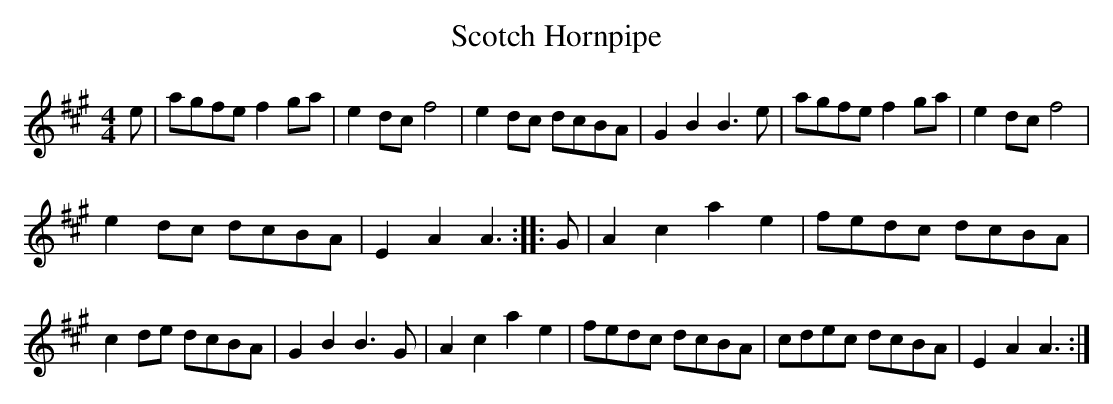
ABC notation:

X:1
T:Scotch Hornpipe
M:4/4
L:1/8
K:A
e|\
agfe f2ga | e2dc f4 | e2 dc dcBA | G2B2 B3e |\
agfe f2ga | e2dc f4 |
e2dc dcBA | E2A2 A3 :|\
|:G|\
A2c2 a2e2 | fedc dcBA |
c2de dcBA | G2B2 B3G |\
A2c2 a2e2 | fedc dcBA | cdec dcBA | E2A2 A3:|
